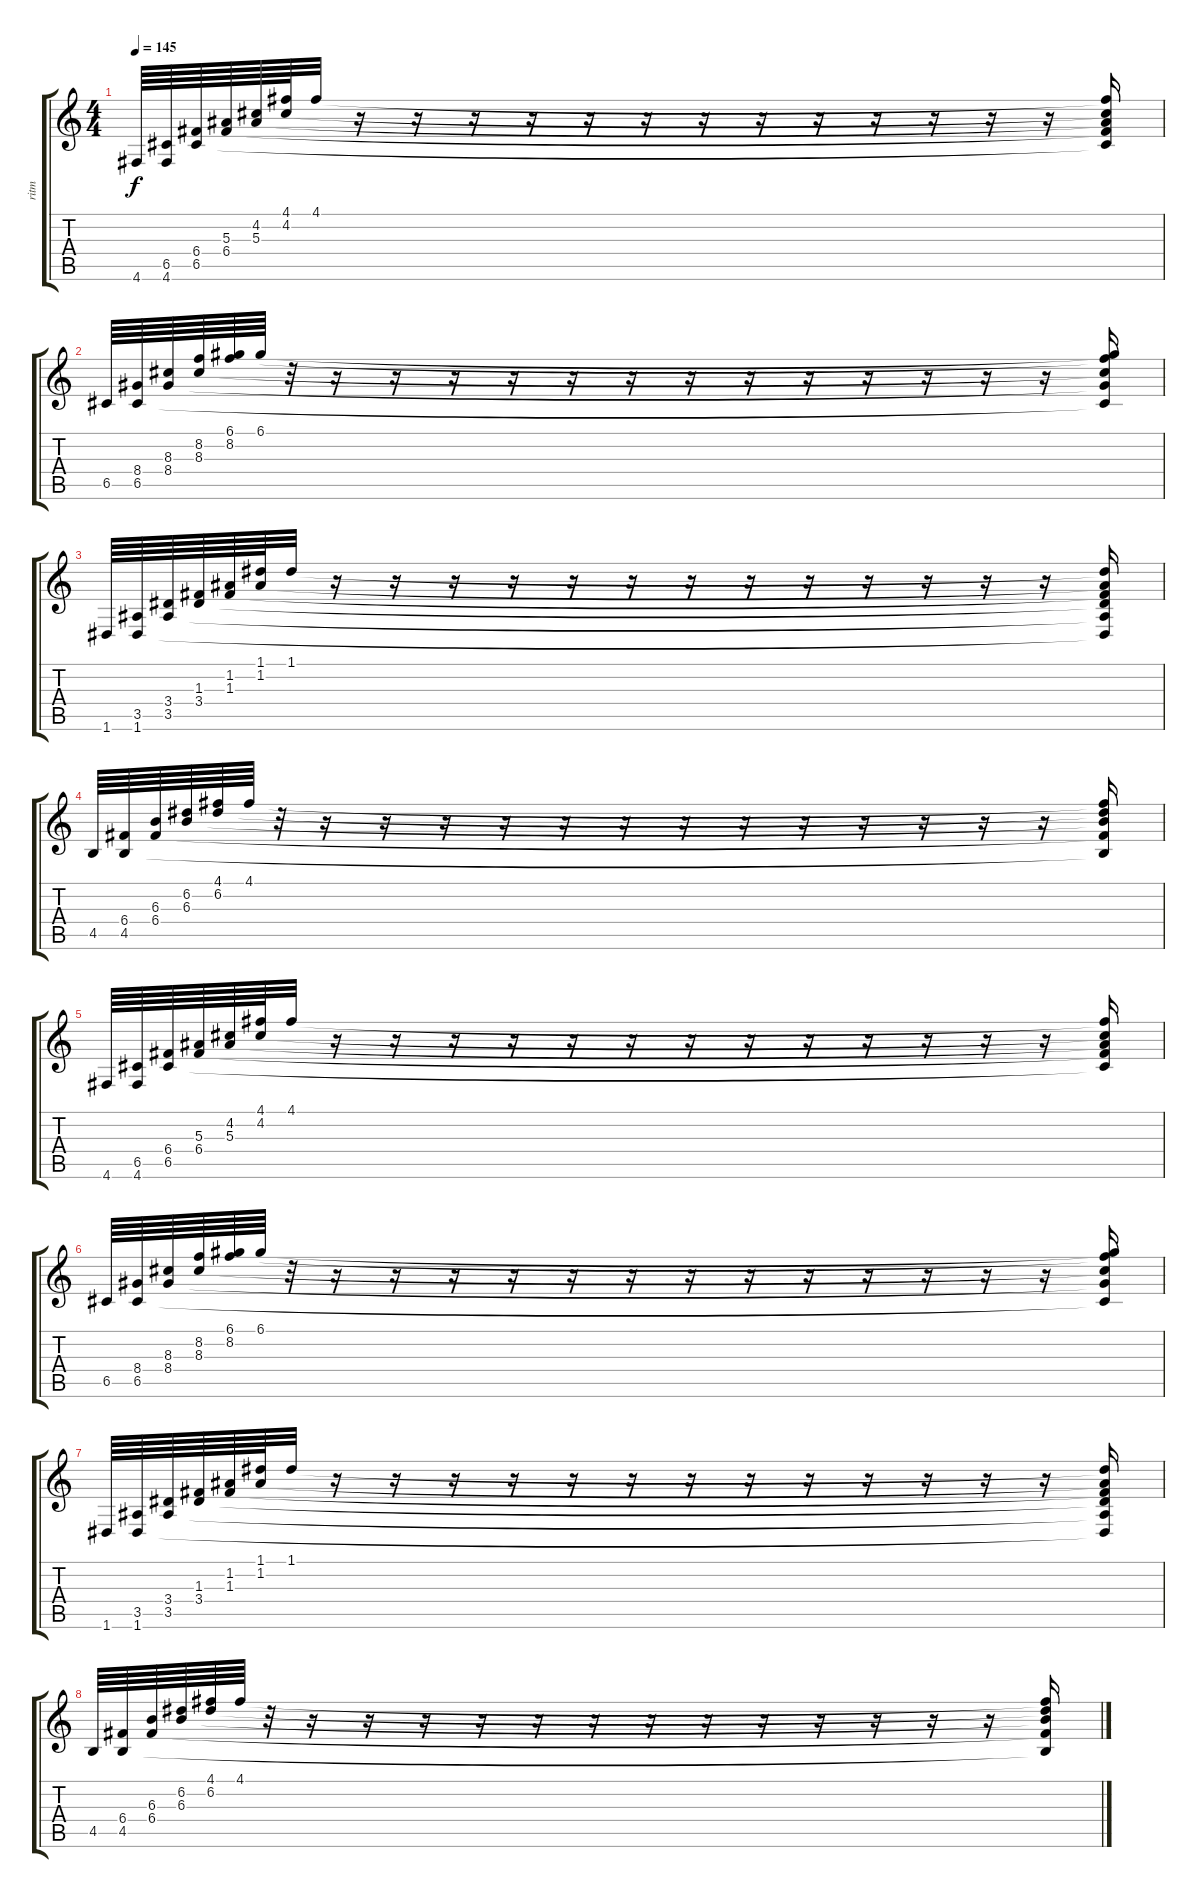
\track ("ritm" "ritm") {instrument distortionguitar}
\staff {score tabs}
\tuning (D4 A3 F3 C3 G2 D2) {hide}
\ts (4 4)
\tempo 145
\clef g2
\ks c
4.6.64{dy f} (6.5 4.6).64 (6.4 6.5).64 (5.3 6.4).64 (4.2 5.3).64 (4.1 4.2).64 4.1.32 r.16 r.16 r.16 r.16 r.16 r.16 r.16 r.16 r.16 r.16 r.16 r.16 r.16 (4.1{t} 4.2{t} 5.3{t} 6.4{t} 6.5{t}).16 |
6.5.64 (8.4 6.5).64 (8.3 8.4).64 (8.2 8.3).64 (6.1 8.2).64 6.1.64 r.32 r.16 r.16 r.16 r.16 r.16 r.16 r.16 r.16 r.16 r.16 r.16 r.16 r.16 (6.1{t} 8.2{t} 8.3{t} 8.4{t} 6.5{t}).16 |
1.6.64{instrument acousticguitarsteel} (3.5 1.6).64 (3.4 3.5).64 (1.3 3.4).64 (1.2 1.3).64 (1.1 1.2).64 1.1.32 r.16 r.16 r.16 r.16 r.16 r.16 r.16 r.16 r.16 r.16 r.16 r.16 r.16 (1.1{t} 1.2{t} 1.3{t} 3.4{t} 3.5{t} 1.6{t}).16 |
4.5.64 (6.4 4.5).64 (6.3 6.4).64 (6.2 6.3).64 (4.1 6.2).64 4.1.64 r.32 r.16 r.16 r.16 r.16 r.16 r.16 r.16 r.16 r.16 r.16 r.16 r.16 r.16 (4.1{t} 6.2{t} 6.3{t} 6.4{t} 4.5{t}).16 |
4.6.64 (6.5 4.6).64 (6.4 6.5).64 (5.3 6.4).64 (4.2 5.3).64 (4.1 4.2).64 4.1.32 r.16 r.16 r.16 r.16 r.16 r.16 r.16 r.16 r.16 r.16 r.16 r.16 r.16 (4.1{t} 4.2{t} 5.3{t} 6.4{t} 6.5{t}).16 |
6.5.64 (8.4 6.5).64 (8.3 8.4).64 (8.2 8.3).64 (6.1 8.2).64 6.1.64 r.32 r.16 r.16 r.16 r.16 r.16 r.16 r.16 r.16 r.16 r.16 r.16 r.16 r.16 (6.1{t} 8.2{t} 8.3{t} 8.4{t} 6.5{t}).16 |
1.6.64{instrument acousticguitarsteel} (3.5 1.6).64 (3.4 3.5).64 (1.3 3.4).64 (1.2 1.3).64 (1.1 1.2).64 1.1.32 r.16 r.16 r.16 r.16 r.16 r.16 r.16 r.16 r.16 r.16 r.16 r.16 r.16 (1.1{t} 1.2{t} 1.3{t} 3.4{t} 3.5{t} 1.6{t}).16 |
4.5.64 (6.4 4.5).64 (6.3 6.4).64 (6.2 6.3).64 (4.1 6.2).64 4.1.64 r.32 r.16 r.16 r.16 r.16 r.16 r.16 r.16 r.16 r.16 r.16 r.16 r.16 r.16 (4.1{t} 6.2{t} 6.3{t} 6.4{t} 4.5{t}).16
